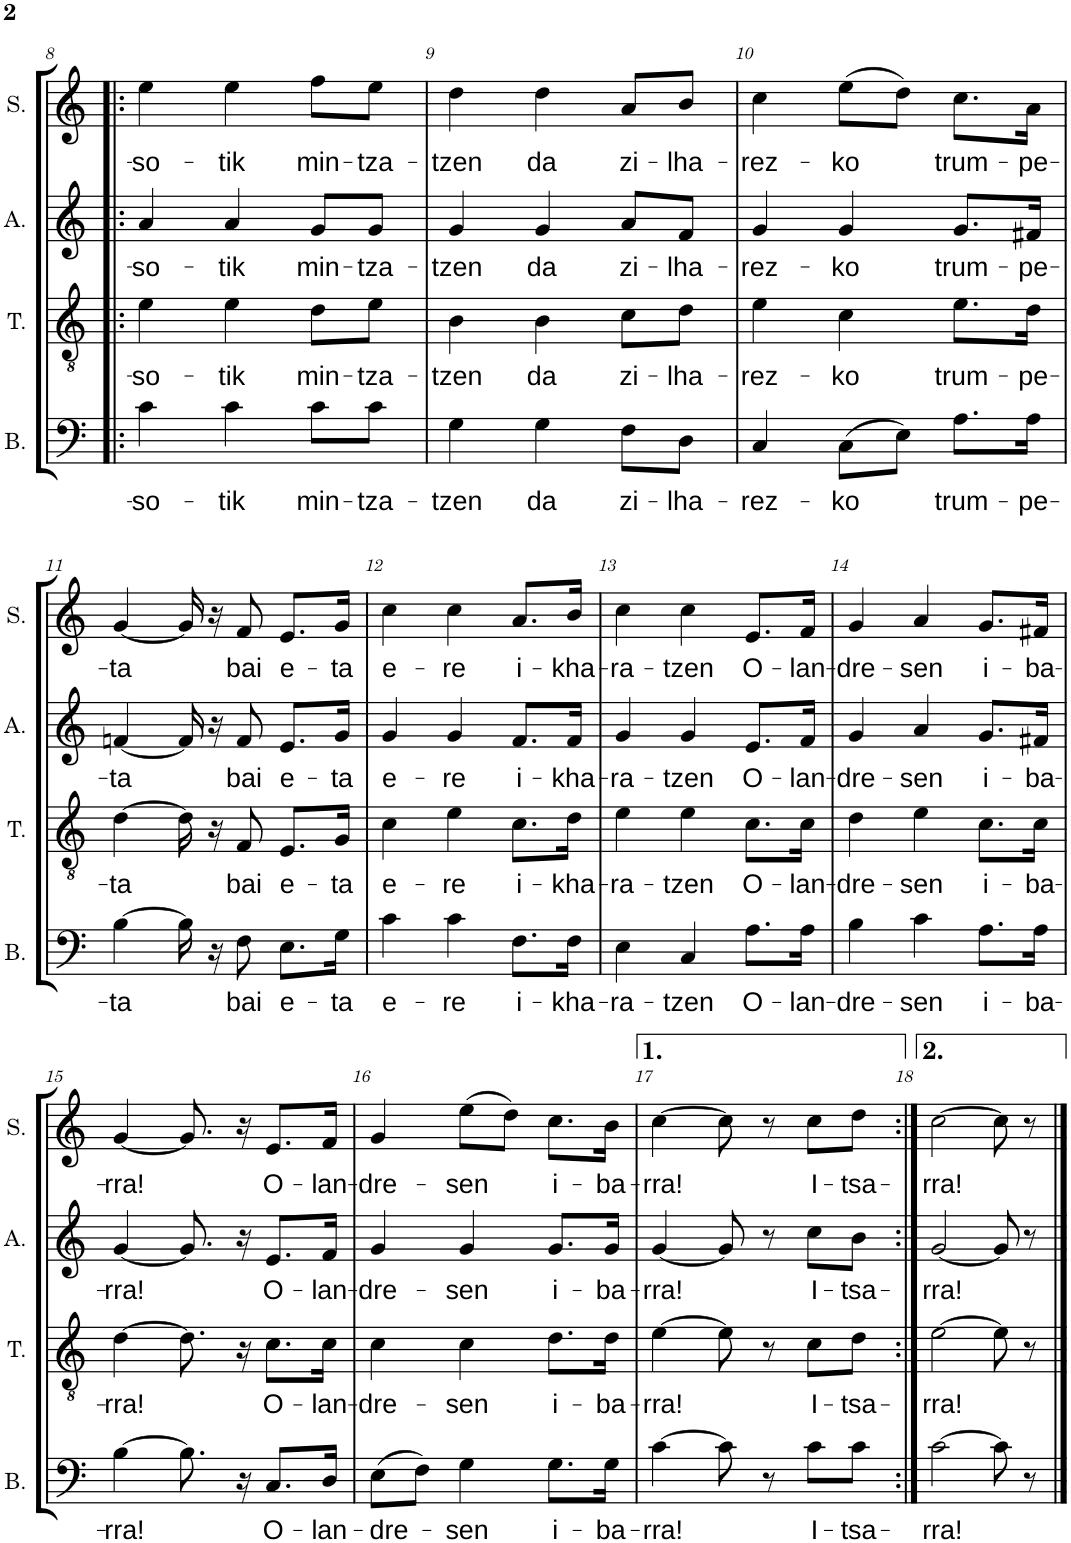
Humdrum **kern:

**kern	**text	**kern	**text	**kern	**text	**kern	**text
*part4	*part4	*part3	*part3	*part2	*part2	*part1	*part1
*staff4	*staff4	*staff3	*staff3	*staff2	*staff2	*staff1	*staff1
*I"Bass	*	*I"Tenor	*	*I"Alto	*	*I"Soprano	*
*I'B.	*	*I'T.	*	*I'A.	*	*I'S.	*
!!LO:PB:g=z
*clefF4	*	*clefGv2	*	*clefG2	*	*clefG2	*
*k[]	*	*k[]	*	*k[]	*	*k[]	*
*M3/4	*	*M3/4	*	*M3/4	*	*M3/4	*
=8!|:	=8!|:	=8!|:	=8!|:	=8!|:	=8!|:	=8!|:	=8!|:
!	!LO:LY:b	!	!LO:LY:b	!	!LO:LY:b	!	!LO:LY:b
4c\	-so-	4e\	-so-	4a/	-so-	4ee\	-so-
!	!LO:LY:b	!	!LO:LY:b	!	!LO:LY:b	!	!LO:LY:b
4c\	-tik	4e\	-tik	4a/	-tik	4ee\	-tik
!	!LO:LY:b	!	!LO:LY:b	!	!LO:LY:b	!	!LO:LY:b
8c\L	min-	8d\L	min-	8g/L	min-	8ff\L	min-
!	!LO:LY:b	!	!LO:LY:b	!	!LO:LY:b	!	!LO:LY:b
8c\J	-tza-	8e\J	-tza-	8g/J	-tza-	8ee\J	-tza-
=9	=9	=9	=9	=9	=9	=9	=9
!	!LO:LY:b	!	!LO:LY:b	!	!LO:LY:b	!	!LO:LY:b
4G\	-tzen	4B\	-tzen	4g/	-tzen	4dd\	-tzen
!	!LO:LY:b	!	!LO:LY:b	!	!LO:LY:b	!	!LO:LY:b
4G\	da	4B\	da	4g/	da	4dd\	da
!	!LO:LY:b	!	!LO:LY:b	!	!LO:LY:b	!	!LO:LY:b
8F\L	zi-	8c\L	zi-	8a/L	zi-	8a/L	zi-
!	!LO:LY:b	!	!LO:LY:b	!	!LO:LY:b	!	!LO:LY:b
8D\J	-lha-	8d\J	-lha-	8f/J	-lha-	8b/J	-lha-
=10	=10	=10	=10	=10	=10	=10	=10
!	!LO:LY:b	!	!LO:LY:b	!	!LO:LY:b	!	!LO:LY:b
4C/	-rez-	4e\	-rez-	4g/	-rez-	4cc\	-rez-
!	!LO:LY:b	!	!LO:LY:b	!	!LO:LY:b	!	!LO:LY:b
(8C\L	-ko	4c\	-ko	4g/	-ko	(8ee\L	-ko
8E\J)	.	.	.	.	.	8dd\J)	.
!	!LO:LY:b	!	!LO:LY:b	!	!LO:LY:b	!	!LO:LY:b
8.A\L	trum-	8.e\L	trum-	8.g/L	trum-	8.cc\L	trum-
!	!LO:LY:b	!	!LO:LY:b	!	!LO:LY:b	!	!LO:LY:b
16A\Jk	-pe-	16d\Jk	-pe-	16f#X/Jk	-pe-	16a\Jk	-pe-
!!LO:LB:g=z
=11	=11	=11	=11	=11	=11	=11	=11
!	!LO:LY:b	!	!LO:LY:b	!	!LO:LY:b	!	!LO:LY:b
[4B\	-ta	[4d\	-ta	[4fn/	-ta	[4g/	-ta
16B\]	.	16d\]	.	16f/]	.	16g/]	.
16r	.	16r	.	16r	.	16r	.
!	!LO:LY:b	!	!LO:LY:b	!	!LO:LY:b	!	!LO:LY:b
8F\	bai	8F/	bai	8f/	bai	8f/	bai
!	!LO:LY:b	!	!LO:LY:b	!	!LO:LY:b	!	!LO:LY:b
8.E\L	e-	8.E/L	e-	8.e/L	e-	8.e/L	e-
!	!LO:LY:b	!	!LO:LY:b	!	!LO:LY:b	!	!LO:LY:b
16G\Jk	-ta	16G/Jk	-ta	16g/Jk	-ta	16g/Jk	-ta
=12	=12	=12	=12	=12	=12	=12	=12
!	!LO:LY:b	!	!LO:LY:b	!	!LO:LY:b	!	!LO:LY:b
4c\	e-	4c\	e-	4g/	e-	4cc\	e-
!	!LO:LY:b	!	!LO:LY:b	!	!LO:LY:b	!	!LO:LY:b
4c\	-re	4e\	-re	4g/	-re	4cc\	-re
!	!LO:LY:b	!	!LO:LY:b	!	!LO:LY:b	!	!LO:LY:b
8.F\L	i-	8.c\L	i-	8.f/L	i-	8.a/L	i-
!	!LO:LY:b	!	!LO:LY:b	!	!LO:LY:b	!	!LO:LY:b
16F\Jk	-kha-	16d\Jk	-kha-	16f/Jk	-kha-	16b/Jk	-kha-
=13	=13	=13	=13	=13	=13	=13	=13
!	!LO:LY:b	!	!LO:LY:b	!	!LO:LY:b	!	!LO:LY:b
4E\	-ra-	4e\	-ra-	4g/	-ra-	4cc\	-ra-
!	!LO:LY:b	!	!LO:LY:b	!	!LO:LY:b	!	!LO:LY:b
4C/	-tzen	4e\	-tzen	4g/	-tzen	4cc\	-tzen
!	!LO:LY:b	!	!LO:LY:b	!	!LO:LY:b	!	!LO:LY:b
8.A\L	O-	8.c\L	O-	8.e/L	O-	8.e/L	O-
!	!LO:LY:b	!	!LO:LY:b	!	!LO:LY:b	!	!LO:LY:b
16A\Jk	-lan-	16c\Jk	-lan-	16f/Jk	-lan-	16f/Jk	-lan-
=14	=14	=14	=14	=14	=14	=14	=14
!	!LO:LY:b	!	!LO:LY:b	!	!LO:LY:b	!	!LO:LY:b
4B\	-dre-	4d\	-dre-	4g/	-dre-	4g/	-dre-
!	!LO:LY:b	!	!LO:LY:b	!	!LO:LY:b	!	!LO:LY:b
4c\	-sen	4e\	-sen	4a/	-sen	4a/	-sen
!	!LO:LY:b	!	!LO:LY:b	!	!LO:LY:b	!	!LO:LY:b
8.A\L	i-	8.c\L	i-	8.g/L	i-	8.g/L	i-
!	!LO:LY:b	!	!LO:LY:b	!	!LO:LY:b	!	!LO:LY:b
16A\Jk	-ba-	16c\Jk	-ba-	16f#X/Jk	-ba-	16f#X/Jk	-ba-
!!LO:LB:g=z
=15	=15	=15	=15	=15	=15	=15	=15
!	!LO:LY:b	!	!LO:LY:b	!	!LO:LY:b	!	!LO:LY:b
[4B\	-rra!	[4d\	-rra!	[4g/	-rra!	[4g/	-rra!
8.B\]	.	8.d\]	.	8.g/]	.	8.g/]	.
16r	.	16r	.	16r	.	16r	.
!	!LO:LY:b	!	!LO:LY:b	!	!LO:LY:b	!	!LO:LY:b
8.C/L	O-	8.c\L	O-	8.e/L	O-	8.e/L	O-
!	!LO:LY:b	!	!LO:LY:b	!	!LO:LY:b	!	!LO:LY:b
16D/Jk	-lan-	16c\Jk	-lan-	16f/Jk	-lan-	16f/Jk	-lan-
=16	=16	=16	=16	=16	=16	=16	=16
!	!LO:LY:b	!	!LO:LY:b	!	!LO:LY:b	!	!LO:LY:b
(8E\L	-dre-	4c\	-dre-	4g/	-dre-	4g/	-dre-
8F\J)	.	.	.	.	.	.	.
!	!LO:LY:b	!	!LO:LY:b	!	!LO:LY:b	!	!LO:LY:b
4G\	-sen	4c\	-sen	4g/	-sen	(8ee\L	-sen
.	.	.	.	.	.	8dd\J)	.
!	!LO:LY:b	!	!LO:LY:b	!	!LO:LY:b	!	!LO:LY:b
8.G\L	i-	8.d\L	i-	8.g/L	i-	8.cc\L	i-
!	!LO:LY:b	!	!LO:LY:b	!	!LO:LY:b	!	!LO:LY:b
16G\Jk	-ba-	16d\Jk	-ba-	16g/Jk	-ba-	16b\Jk	-ba-
=17	=17	=17	=17	=17	=17	=17	=17
!	!LO:LY:b	!	!LO:LY:b	!	!LO:LY:b	!	!LO:LY:b
[4c\	-rra!	[4e\	-rra!	[4g/	-rra!	[4cc\	-rra!
8c\]	.	8e\]	.	8g/]	.	8cc\]	.
8r	.	8r	.	8r	.	8r	.
!	!LO:LY:b	!	!LO:LY:b	!	!LO:LY:b	!	!LO:LY:b
8c\L	I-	8c\L	I-	8cc\L	I-	8cc\L	I-
!	!LO:LY:b	!	!LO:LY:b	!	!LO:LY:b	!	!LO:LY:b
8c\J	-tsa-	8d\J	-tsa-	8b\J	-tsa-	8dd\J	-tsa-
=18:|!	=18:|!	=18:|!	=18:|!	=18:|!	=18:|!	=18:|!	=18:|!
!	!LO:LY:b	!	!LO:LY:b	!	!LO:LY:b	!	!LO:LY:b
[2c\	-rra!	[2e\	-rra!	[2g/	-rra!	[2cc\	-rra!
8c\]	.	8e\]	.	8g/]	.	8cc\]	.
8r	.	8r	.	8r	.	8r	.
==	==	==	==	==	==	==	==
*-	*-	*-	*-	*-	*-	*-	*-
